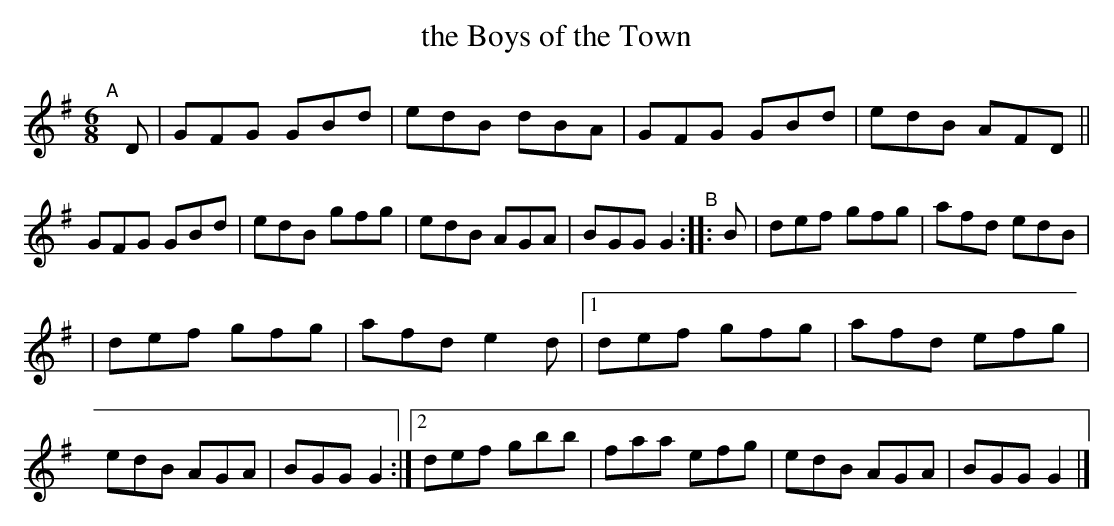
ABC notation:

X:1
T: the Boys of the Town
M: 6/8
L: 1/8
K: G
"^A"[|] D \
|  GFG GBd | edB dBA | GFG GBd | edB AFD \
|| GFG GBd | edB gfg | edB AGA | BGG G2 \
"^B":: B | def gfg | afd edB |
|  def gfg | afd e2d |\
[1 def gfg | afd efg | edB AGA | BGG G2 :|\
[2 def gbb | faa efg | edB AGA | BGG G2 |]
